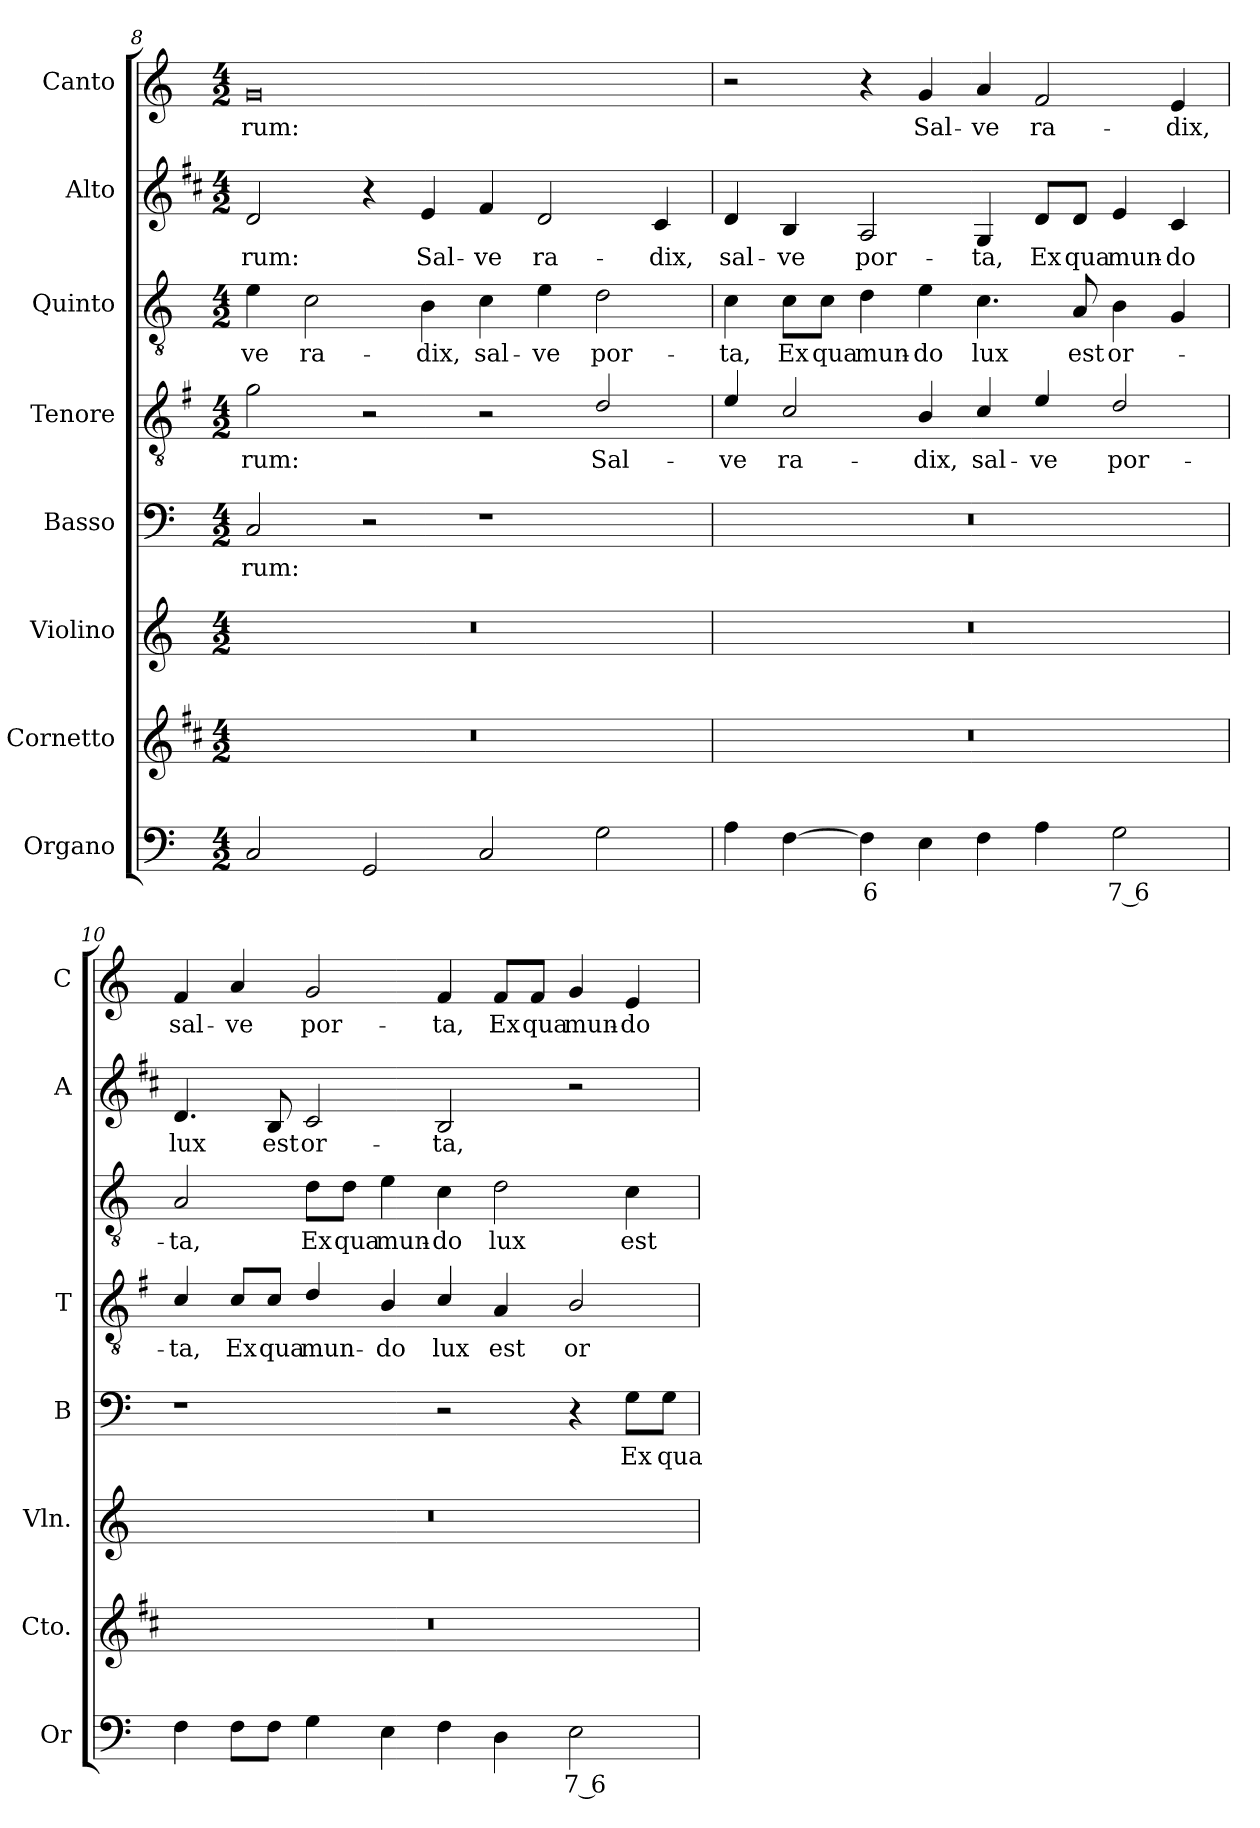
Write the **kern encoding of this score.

**kern	**text	**kern	**kern	**kern	**text	**kern	**text	**kern	**text	**kern	**text	**kern	**text
*part8	*part8	*part7	*part6	*part5	*part5	*part4	*part4	*part3	*part3	*part2	*part2	*part1	*part1
*staff8	*staff8	*staff7	*staff6	*staff5	*staff5	*staff4	*staff4	*staff3	*staff3	*staff2	*staff2	*staff1	*staff1
*I"Organo	*	*I"Cornetto	*I"Violino	*I"Basso	*	*I"Tenore	*	*I"Quinto	*	*I"Alto	*	*I"Canto	*
*I'Or	*	*I'Cto.	*I'Vln.	*I'B	*	*I'T	*	*	*	*I'A	*	*I'C	*
*clefF4	*	*clefG2	*clefG2	*clefF4	*	*clefGv2	*	*clefGv2	*	*clefG2	*	*clefG2	*
*	*	*ITrd1c2	*	*	*	*ITrd4c7	*	*	*	*ITrd1c2	*	*	*
*k[]	*	*k[]	*k[]	*k[]	*	*k[]	*	*k[]	*	*k[]	*	*k[]	*
*C:	*	*C:	*C:	*C:	*	*C:	*	*C:	*	*C:	*	*C:	*
*M4/2	*	*M4/2	*M4/2	*M4/2	*	*M4/2	*	*M4/2	*	*M4/2	*	*M4/2	*
=8	=8	=8	=8	=8	=8	=8	=8	=8	=8	=8	=8	=8	=8
!	!	!	!	!	!LO:LY:b	!	!LO:LY:b	!	!LO:LY:b	!	!LO:LY:b	!	!LO:LY:b
2C/	.	0r	0r	2C/	-rum:	2c\	-rum:	4e\	-ve	2c/	-rum:	0g	-rum:
!	!	!	!	!	!	!	!	!	!LO:LY:b	!	!	!	!
.	.	.	.	.	.	.	.	2c\	ra-	.	.	.	.
2GG/	.	.	.	2r	.	2r	.	.	.	4r	.	.	.
!	!	!	!	!	!	!	!	!	!LO:LY:b	!	!LO:LY:b	!	!
.	.	.	.	.	.	.	.	4B\	-dix,	4d/	Sal-	.	.
!	!	!	!	!	!	!	!	!	!LO:LY:b	!	!LO:LY:b	!	!
2C/	.	.	.	1r	.	2r	.	4c\	sal-	4e/	-ve	.	.
!	!	!	!	!	!	!	!	!	!LO:LY:b	!	!LO:LY:b	!	!
.	.	.	.	.	.	.	.	4e\	-ve	2c/	ra-	.	.
!	!	!	!	!	!	!	!LO:LY:b	!	!LO:LY:b	!	!	!	!
2G\	.	.	.	.	.	2G/	Sal-	2d\	por-	.	.	.	.
!	!	!	!	!	!	!	!	!	!	!	!LO:LY:b	!	!
.	.	.	.	.	.	.	.	.	.	4B/	-dix,	.	.
=9	=9	=9	=9	=9	=9	=9	=9	=9	=9	=9	=9	=9	=9
!	!	!	!	!	!	!	!LO:LY:b	!	!LO:LY:b	!	!LO:LY:b	!	!
4A\	.	0r	0r	0r	.	4A/	-ve	4c\	-ta,	4c/	sal-	2r	.
!	!	!	!	!	!	!	!LO:LY:b	!	!LO:LY:b	!	!LO:LY:b	!	!
[4F\	.	.	.	.	.	2F/	ra-	8c\L	Ex	4A/	-ve	.	.
!	!	!	!	!	!	!	!	!	!LO:LY:b	!	!	!	!
.	.	.	.	.	.	.	.	8c\J	qua	.	.	.	.
!	!LO:LY:b	!	!	!	!	!	!	!	!LO:LY:b	!	!LO:LY:b	!	!
4F\]	6	.	.	.	.	.	.	4d\	mun-	2G/	por-	4r	.
!	!	!	!	!	!	!	!LO:LY:b	!	!LO:LY:b	!	!	!	!LO:LY:b
4E\	.	.	.	.	.	4E/	-dix,	4e\	-do	.	.	4g/	Sal-
!	!	!	!	!	!	!	!LO:LY:b	!	!LO:LY:b	!	!LO:LY:b	!	!LO:LY:b
4F\	.	.	.	.	.	4F/	sal-	4.c\	lux	4F/	-ta,	4a/	-ve
!	!	!	!	!	!	!	!LO:LY:b	!	!	!	!LO:LY:b	!	!LO:LY:b
4A\	.	.	.	.	.	4A/	-ve	.	.	8c/L	Ex	2f/	ra-
!	!	!	!	!	!	!	!	!	!LO:LY:b	!	!LO:LY:b	!	!
.	.	.	.	.	.	.	.	8A/	est	8c/J	qua	.	.
!	!LO:LY:b	!	!	!	!	!	!LO:LY:b	!	!LO:LY:b	!	!LO:LY:b	!	!
2G\	7 6	.	.	.	.	2G/	por-	4B\	or-	4d/	mun-	.	.
!	!	!	!	!	!	!	!	!	!	!	!LO:LY:b	!	!LO:LY:b
.	.	.	.	.	.	.	.	4G/	.	4B/	-do	4e/	-dix,
!!LO:LB:g=z
=10	=10	=10	=10	=10	=10	=10	=10	=10	=10	=10	=10	=10	=10
!	!	!	!	!	!	!	!LO:LY:b	!	!LO:LY:b	!	!LO:LY:b	!	!LO:LY:b
4F\	.	0r	0r	1r	.	4F/	-ta,	2A/	-ta,	4.c/	lux	4f/	sal-
!	!	!	!	!	!	!	!LO:LY:b	!	!	!	!	!	!LO:LY:b
8F\L	.	.	.	.	.	8F/L	Ex	.	.	.	.	4a/	-ve
!	!	!	!	!	!	!	!LO:LY:b	!	!	!	!LO:LY:b	!	!
8F\J	.	.	.	.	.	8F/J	qua	.	.	8A/	est	.	.
!	!	!	!	!	!	!	!LO:LY:b	!	!LO:LY:b	!	!LO:LY:b	!	!LO:LY:b
4G\	.	.	.	.	.	4G/	mun-	8d\L	Ex	2B/	or-	2g/	por-
!	!	!	!	!	!	!	!	!	!LO:LY:b	!	!	!	!
.	.	.	.	.	.	.	.	8d\J	qua	.	.	.	.
!	!	!	!	!	!	!	!LO:LY:b	!	!LO:LY:b	!	!	!	!
4E\	.	.	.	.	.	4E/	-do	4e\	mun-	.	.	.	.
!	!	!	!	!	!	!	!LO:LY:b	!	!LO:LY:b	!	!LO:LY:b	!	!LO:LY:b
4F\	.	.	.	2r	.	4F/	lux	4c\	-do	2A/	-ta,	4f/	-ta,
!	!	!	!	!	!	!	!LO:LY:b	!	!LO:LY:b	!	!	!	!LO:LY:b
4D\	.	.	.	.	.	4D/	est	2d\	lux	.	.	8f/L	Ex
!	!	!	!	!	!	!	!	!	!	!	!	!	!LO:LY:b
.	.	.	.	.	.	.	.	.	.	.	.	8f/J	qua
!	!LO:LY:b	!	!	!	!	!	!LO:LY:b	!	!	!	!	!	!LO:LY:b
2E\	7 6	.	.	4r	.	2E/	or-	.	.	2r	.	4g/	mun-
!	!	!	!	!	!LO:LY:b	!	!	!	!LO:LY:b	!	!	!	!LO:LY:b
.	.	.	.	8G\L	Ex	.	.	4c\	est	.	.	4e/	-do
!	!	!	!	!	!LO:LY:b	!	!	!	!	!	!	!	!
.	.	.	.	8G\J	qua	.	.	.	.	.	.	.	.
=	=	=	=	=	=	=	=	=	=	=	=	=	=
*-	*-	*-	*-	*-	*-	*-	*-	*-	*-	*-	*-	*-	*-
